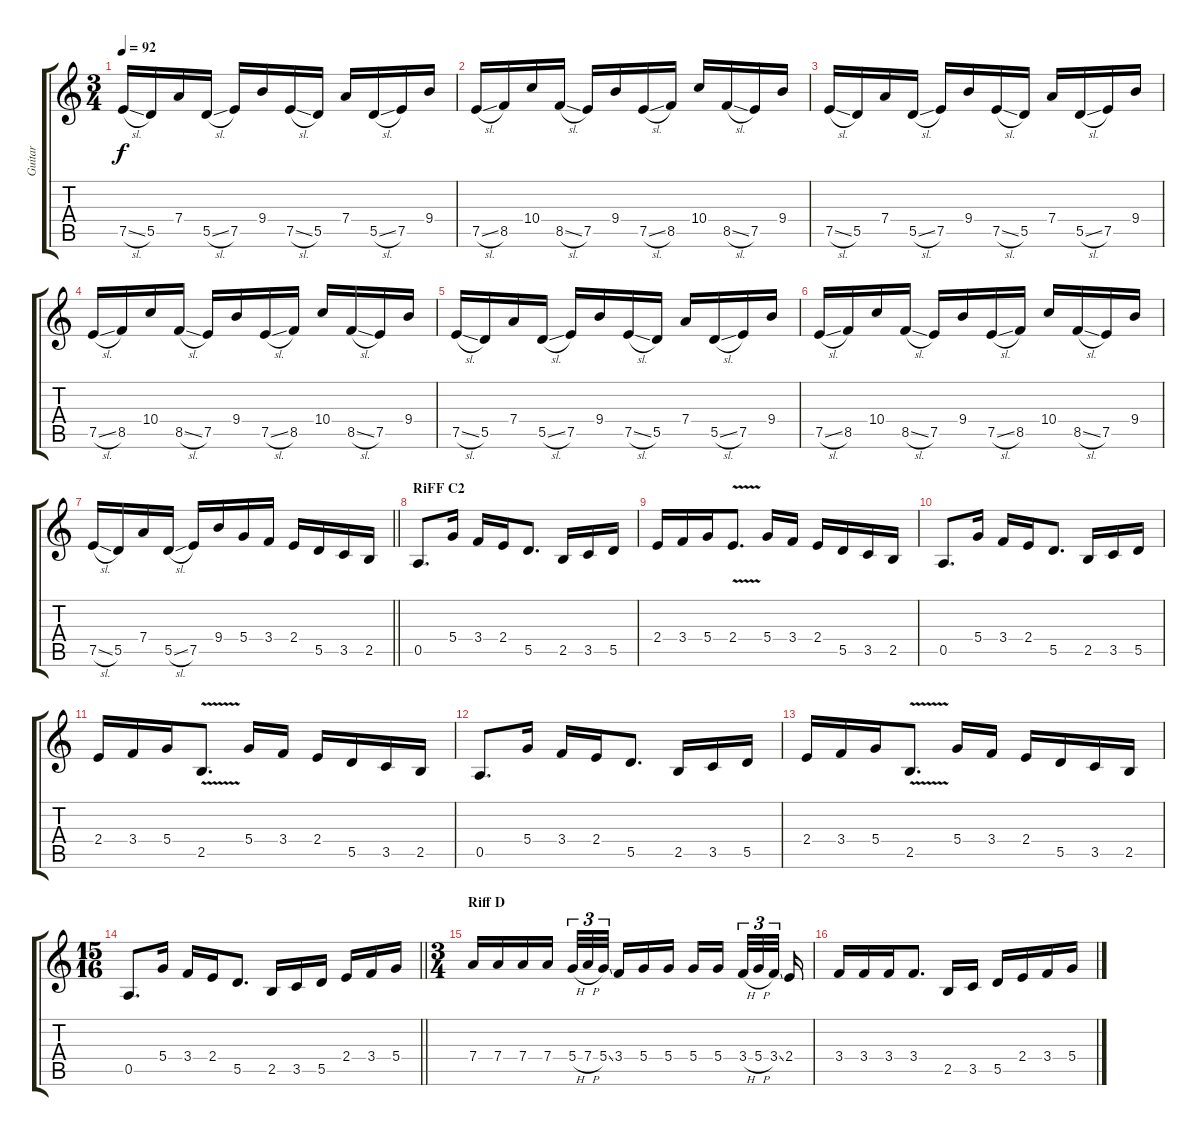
\track ("Guitar" "Guitar") {instrument distortionguitar}
\staff {score tabs}
\tuning (E4 B3 G3 D3 A2 E2) {hide}
\ts (3 4)
\tempo 92
\clef g2
\ks c
7.5{sl}.16{dy f} 5.5.16 7.4.16 5.5{sl}.16 7.5.16 9.4.16 7.5{sl}.16 5.5.16 7.4.16 5.5{sl}.16 7.5.16 9.4.16 |
7.5{sl}.16 8.5.16 10.4.16 8.5{sl}.16 7.5.16 9.4.16 7.5{sl}.16 8.5.16 10.4.16 8.5{sl}.16 7.5.16 9.4.16 |
7.5{sl}.16 5.5.16 7.4.16 5.5{sl}.16 7.5.16 9.4.16 7.5{sl}.16 5.5.16 7.4.16 5.5{sl}.16 7.5.16 9.4.16 |
7.5{sl}.16 8.5.16 10.4.16 8.5{sl}.16 7.5.16 9.4.16 7.5{sl}.16 8.5.16 10.4.16 8.5{sl}.16 7.5.16 9.4.16 |
7.5{sl}.16 5.5.16 7.4.16 5.5{sl}.16 7.5.16 9.4.16 7.5{sl}.16 5.5.16 7.4.16 5.5{sl}.16 7.5.16 9.4.16 |
7.5{sl}.16 8.5.16 10.4.16 8.5{sl}.16 7.5.16 9.4.16 7.5{sl}.16 8.5.16 10.4.16 8.5{sl}.16 7.5.16 9.4.16 |
\barLineRight lightlight
7.5{sl}.16 5.5.16 7.4.16 5.5{sl}.16 7.5.16 9.4.16 5.4.16 3.4.16 2.4.16 5.5.16 3.5.16 2.5.16 |
\section ("" "RiFF C2")
0.5.8{d} 5.4.16 3.4.16 2.4.16 5.5.8{d} 2.5.16 3.5.16 5.5.16 |
2.4.16 3.4.16 5.4.16 2.4{v}.8{d} 5.4.16 3.4.16 2.4.16 5.5.16 3.5.16 2.5.16 |
0.5.8{d} 5.4.16 3.4.16 2.4.16 5.5.8{d} 2.5.16 3.5.16 5.5.16 |
2.4.16 3.4.16 5.4.16 2.5{v}.8{d} 5.4.16 3.4.16 2.4.16 5.5.16 3.5.16 2.5.16 |
0.5.8{d} 5.4.16 3.4.16 2.4.16 5.5.8{d} 2.5.16 3.5.16 5.5.16 |
2.4.16 3.4.16 5.4.16 2.5{v}.8{d} 5.4.16 3.4.16 2.4.16 5.5.16 3.5.16 2.5.16 |
\ts (15 16)
\barLineRight lightlight
0.5.8{d} 5.4.16 3.4.16 2.4.16 5.5.8{d} 2.5.16 3.5.16 5.5.16 2.4.16 3.4.16 5.4.16 |
\ts (3 4)
\section ("" "Riff D")
7.4.16 7.4.16 7.4.16 7.4.16 5.4{h}.32{tu (3 2)} 7.4{h}.32{tu (3 2)} 5.4{ss}.32{tu (3 2) beam splitsecondary} 3.4.16 5.4.16 5.4.16 5.4.16 5.4.16{beam splitsecondary} 3.4{h}.32{tu (3 2)} 5.4{h}.32{tu (3 2)} 3.4{ss}.32{tu (3 2) beam splitsecondary} 2.4.16 |
3.4.16 3.4.16 3.4.16 3.4.8{d} 2.5.16 3.5.16 5.5.16 2.4.16 3.4.16 5.4.16
